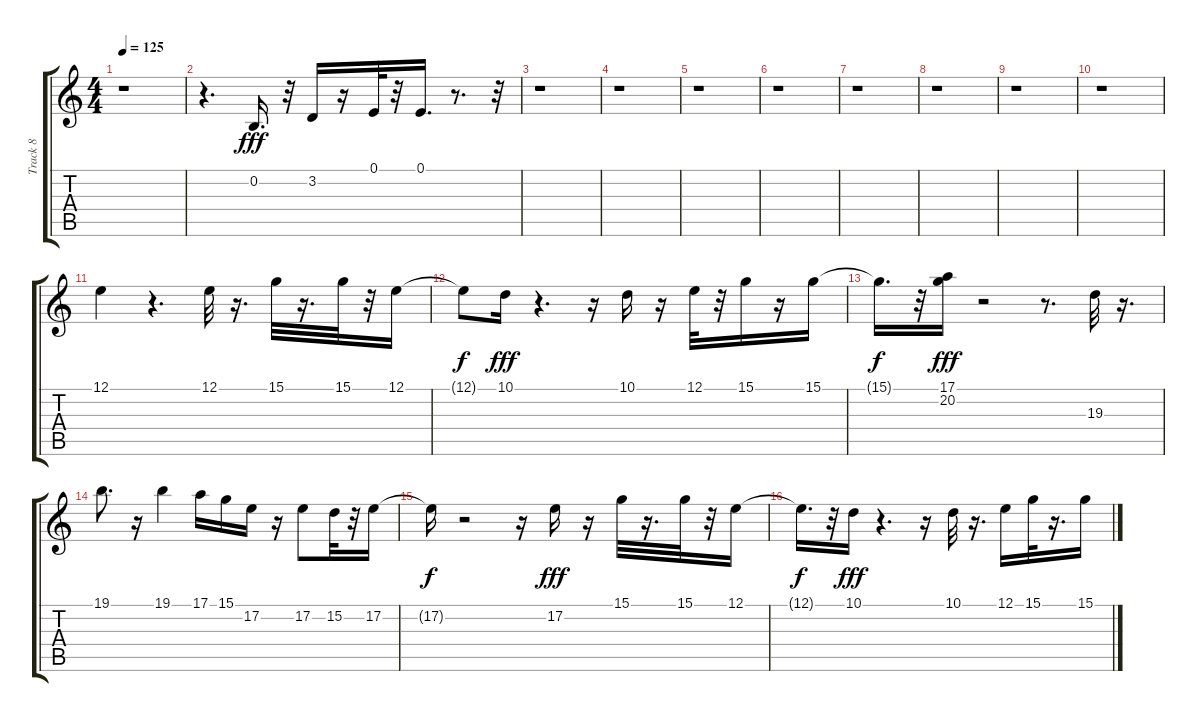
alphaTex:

\track ("Track 8" "Track 8") {instrument synthbrass1}
\staff {score tabs}
\tuning (E4 B3 G3 D3 A2 E2) {hide}
\ts (4 4)
\tempo 125
\clef g2
\ks c
r.1{dy f} |
r.4{d} 0.2.16{d dy fff} r.32 3.2.16 r.16 0.1.32 r.32 0.1.16{d} r.8{d} r.32 |
r.1 |
r.1 |
r.1 |
r.1 |
r.1 |
r.1 |
r.1 |
r.1 |
12.1.4 r.4{d} 12.1.32 r.16{d} 15.1.32 r.16{d} 15.1.32 r.32 12.1.16 |
12.1{t}.8{dy f} 10.1.16{dy fff} r.4{d} r.16 10.1.16 r.16 12.1.32 r.32 15.1.16 r.16 15.1.16 |
15.1{t}.16{d dy f} r.32 (17.1 20.2).16{dy fff} r.2 r.8{d} 19.3.32 r.16{d} |
19.1.8{d} r.16 19.1.4 17.1.16 15.1.16 17.2.16 r.16 17.2.8 15.2.32 r.32 17.2.16 |
17.2{t}.16{dy f} r.2 r.16 17.2.16{dy fff} r.16 15.1.32 r.16{d} 15.1.32 r.32 12.1.16 |
12.1{t}.16{d dy f} r.32 10.1.16{dy fff} r.4{d} r.16 10.1.32 r.16{d} 12.1.16 15.1.32 r.16{d} 15.1.16
